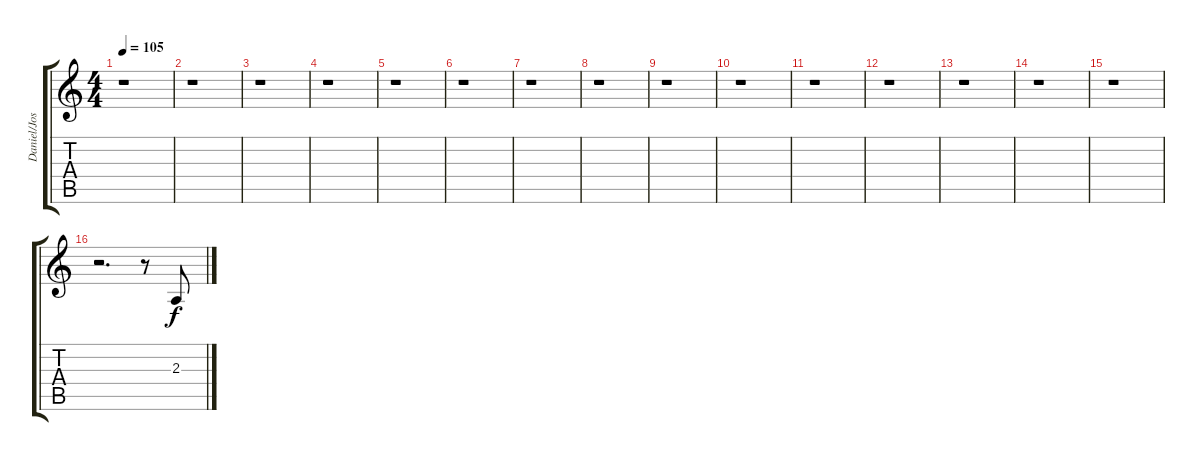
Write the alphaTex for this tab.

\track ("Daniel/Joseph Vocals" "Daniel/Jos") {instrument tenorsax}
\staff {score tabs}
\tuning (E4 B3 G3 D3 A2 E2) {hide}
\ts (4 4)
\tempo 105
\clef g2
\ks c
r.1{dy f instrument tenorsax} |
r.1 |
r.1 |
r.1 |
r.1 |
r.1 |
r.1 |
r.1 |
r.1 |
r.1 |
r.1 |
r.1 |
r.1 |
r.1 |
r.1 |
r.2{d} r.8 2.3.8
